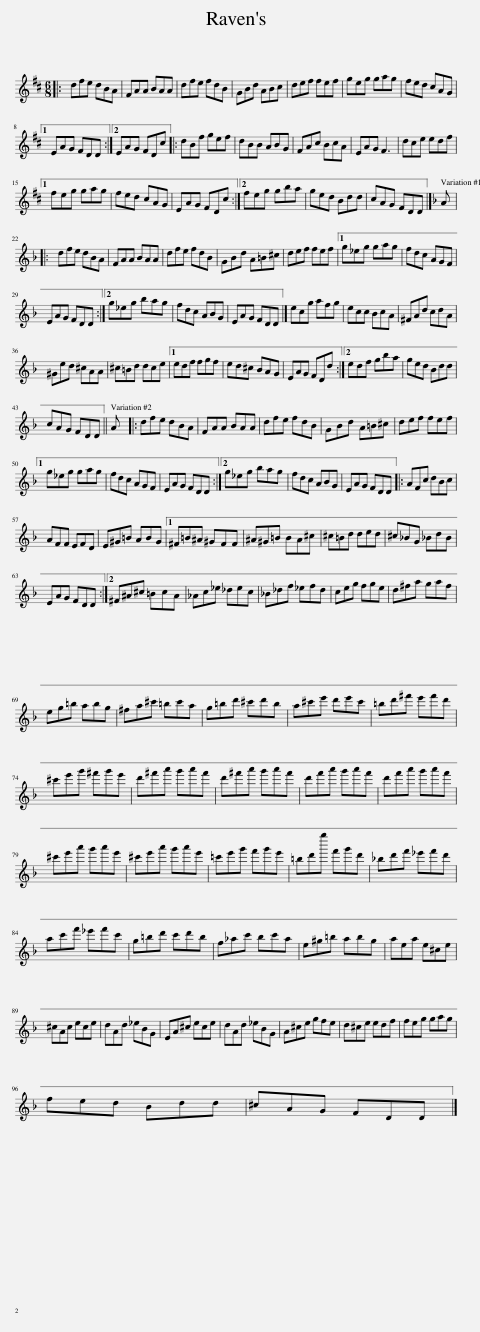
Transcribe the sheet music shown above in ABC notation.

X:1
L:1/8
M:6/8
I:linebreak $
K:D
V:1 treble
V:1
|: dfe dBA | FAA BAA | dfe fdB | GBd ABc | def fef | %5
 geg gag | fed cAG |1$ EAG FDD :|2 EAG FDc |: dBf gef | %10
 dBB ABG | FAc BcA | EAG F3 | dce edf |1$ feg gag | %15
 fed cAG | EAG FDc :|2 feg gba | ged Bdd | cAG FDD |] %20
[K:Dmin] A |:$ dfe dBA | FAA BAA | dfe fdB | GBd A=B^c | %25
 def fef |1 g_eg gag | fdc AGF |$ EAG FDD :|2 g_eg bag | %30
 fdc ABG | EAG FDD |] ecg afg | ecc BcA | ^FAd cdA |$ %35
 ^Ged ^cAA | ^c=Bd dce |1 edf fgf | ed^c BAG | EAG FDd :|2 %40
 edf gba | ged Bdd |$ cAG FDD || A |: dfe dBA | %45
 FAA BAA | dfe fdB | GBd A=B^c | def fef |1$ g_eg gag | %50
 fdc AGF | EAG FDD :|2 g_eg bag | fdc ABG | EAG FDD |: %55
 AFc dBc |$ AFF EFD | E^G=B ABG |1 ^F=B^A ^GFF | ^A^G=B BA^c | %60
 ^c=Bd ded | ^c_BG _BdB |$ EAG FDD :|2 ^F^A^c =BcA | _Ac_e _dec | %65
 _B_df _efd | ceg fge | d^fa gaf |$ eg=b abg | ^fa^c' =bc'a | %70
 g=bd' ^c'd'b | a^c'e' d'e'c' | =bd'^f' e'f'd' |$ ^c'e'g' ^f'g'e' | d'^f'a' g'a'f' | %75
 d'^f'a' g'a'f' | d'f'a' g'a'f' | d'f'a' g'a'f' |$ ^c'e'a' g'a'e' | ^c'e'a' g'a'e' | %80
 =c'e'g' f'g'e' | =bd'g'' f'g'd' | _bd'f' _e'f'd' |$ ac'f' _e'f'c' | g=bd' c'd'b | %85
 f_ac' bc'a | e^g=b abg | aea e^ce |$ ^cAc ece | dAd _eBG | %90
 EA^c ece | dAd _eBG | A^ce gfe | d^ce edf | feg gag |$ %95
 fed Bdd | ^cAG FDD |] %97
